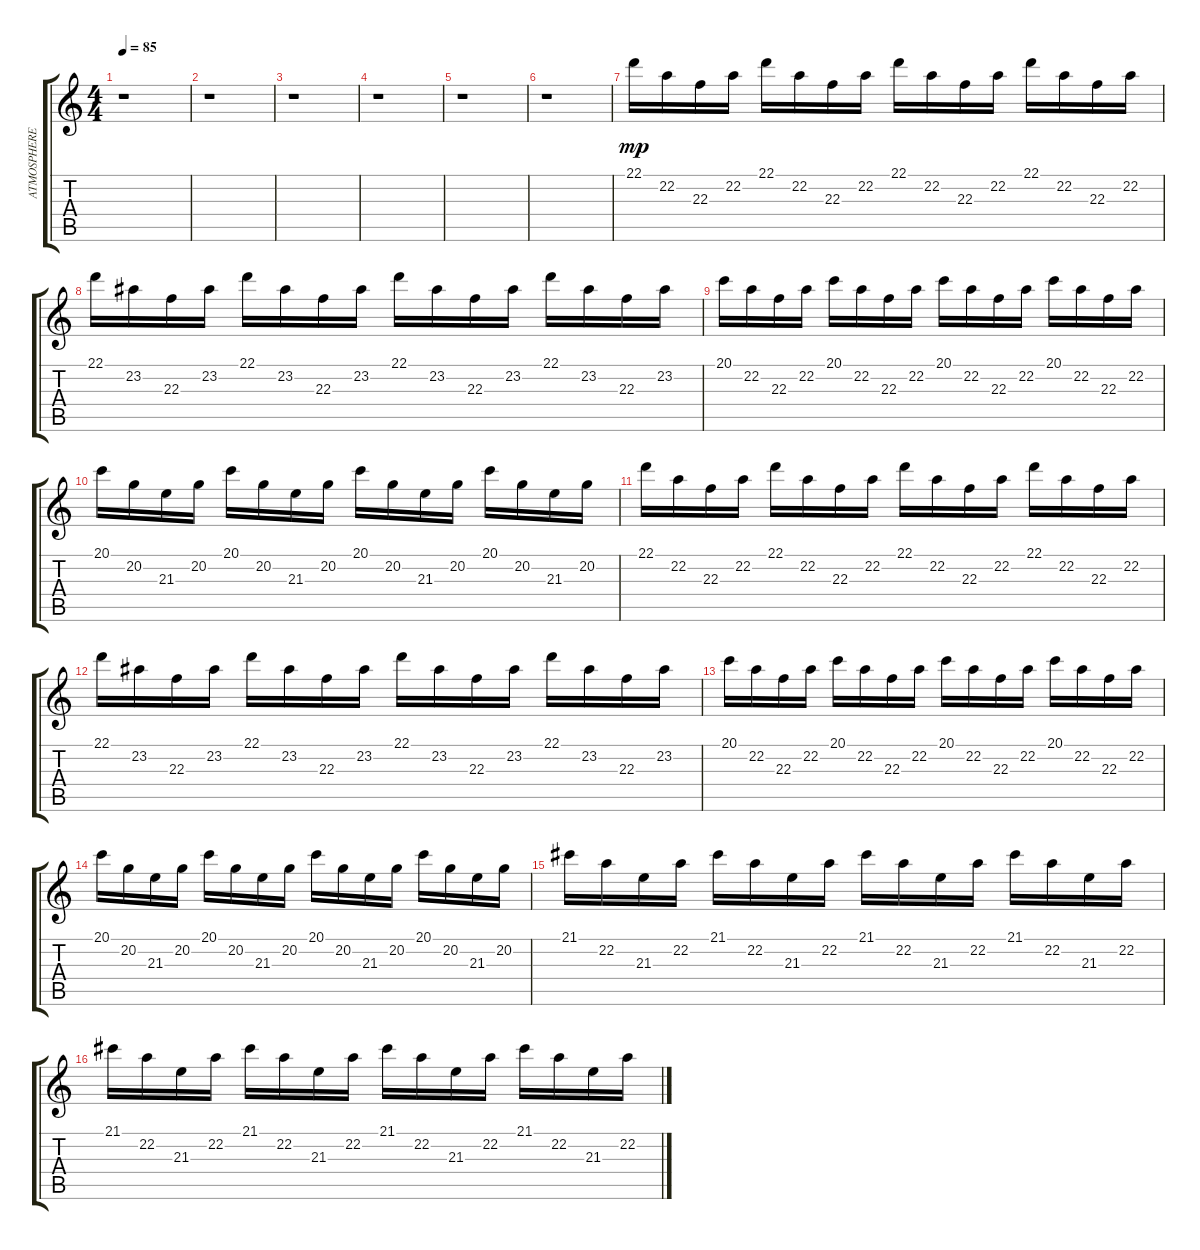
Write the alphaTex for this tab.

\track ("ATMOSPHERE" "ATMOSPHERE") {instrument fx4atmosphere}
\staff {score tabs}
\tuning (E4 B3 G3 D3 A2 E2) {hide}
\ts (4 4)
\tempo 85
\clef g2
\ks c
r.1{dy mp} |
r.1 |
r.1 |
r.1 |
r.1 |
r.1 |
22.1.16 22.2.16 22.3.16 22.2.16 22.1.16 22.2.16 22.3.16 22.2.16 22.1.16 22.2.16 22.3.16 22.2.16 22.1.16 22.2.16 22.3.16 22.2.16 |
22.1.16 23.2.16 22.3.16 23.2.16 22.1.16 23.2.16 22.3.16 23.2.16 22.1.16 23.2.16 22.3.16 23.2.16 22.1.16 23.2.16 22.3.16 23.2.16 |
20.1.16 22.2.16 22.3.16 22.2.16 20.1.16 22.2.16 22.3.16 22.2.16 20.1.16 22.2.16 22.3.16 22.2.16 20.1.16 22.2.16 22.3.16 22.2.16 |
20.1.16 20.2.16 21.3.16 20.2.16 20.1.16 20.2.16 21.3.16 20.2.16 20.1.16 20.2.16 21.3.16 20.2.16 20.1.16 20.2.16 21.3.16 20.2.16 |
22.1.16 22.2.16 22.3.16 22.2.16 22.1.16 22.2.16 22.3.16 22.2.16 22.1.16 22.2.16 22.3.16 22.2.16 22.1.16 22.2.16 22.3.16 22.2.16 |
22.1.16 23.2.16 22.3.16 23.2.16 22.1.16 23.2.16 22.3.16 23.2.16 22.1.16 23.2.16 22.3.16 23.2.16 22.1.16 23.2.16 22.3.16 23.2.16 |
20.1.16 22.2.16 22.3.16 22.2.16 20.1.16 22.2.16 22.3.16 22.2.16 20.1.16 22.2.16 22.3.16 22.2.16 20.1.16 22.2.16 22.3.16 22.2.16 |
20.1.16 20.2.16 21.3.16 20.2.16 20.1.16 20.2.16 21.3.16 20.2.16 20.1.16 20.2.16 21.3.16 20.2.16 20.1.16 20.2.16 21.3.16 20.2.16 |
21.1.16 22.2.16 21.3.16 22.2.16 21.1.16 22.2.16 21.3.16 22.2.16 21.1.16 22.2.16 21.3.16 22.2.16 21.1.16 22.2.16 21.3.16 22.2.16 |
21.1.16 22.2.16 21.3.16 22.2.16 21.1.16 22.2.16 21.3.16 22.2.16 21.1.16 22.2.16 21.3.16 22.2.16 21.1.16 22.2.16 21.3.16 22.2.16
